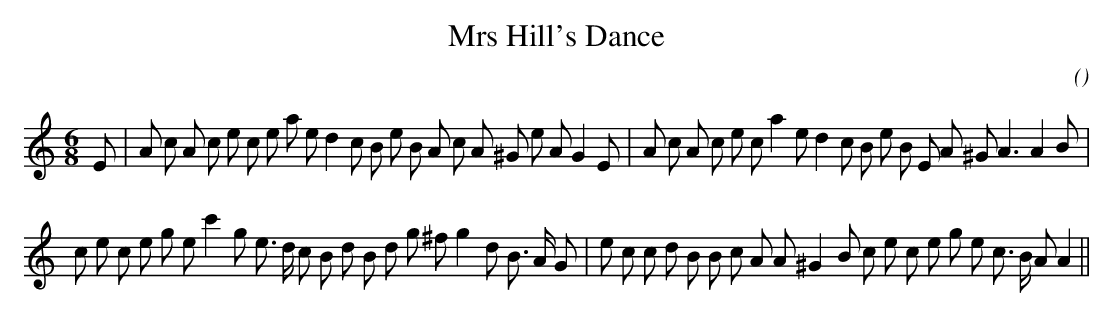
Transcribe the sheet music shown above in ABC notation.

X:1
T: Mrs Hill's Dance
C:
O:
M:6/8
K:Am
K:Am
M:6/8
L:1/16
E2 |A2 c2 A2 c2 e2 c2 e2 a2 e2 d4 c2 B2 e2 B2 A2 c2 A2 ^G2 e2 A2 G4 E2 |A2 c2 A2 c2 e2 c2 a4 e2 d4 c2 B2 e2 B2 E2 A2 ^G2 A6 A4 B2 |
c2 e2 c2 e2 g2 e2 c'4 g2 e3 d c2 B2 d2 B2 d2 g2 ^f2 g4 d2 B3 A G2 |e2 c2 c2 d2 B2 B2 c2 A2 A2 ^G4 B2 c2 e2 c2 e2 g2 e2 c3 B A2 A4 ||
